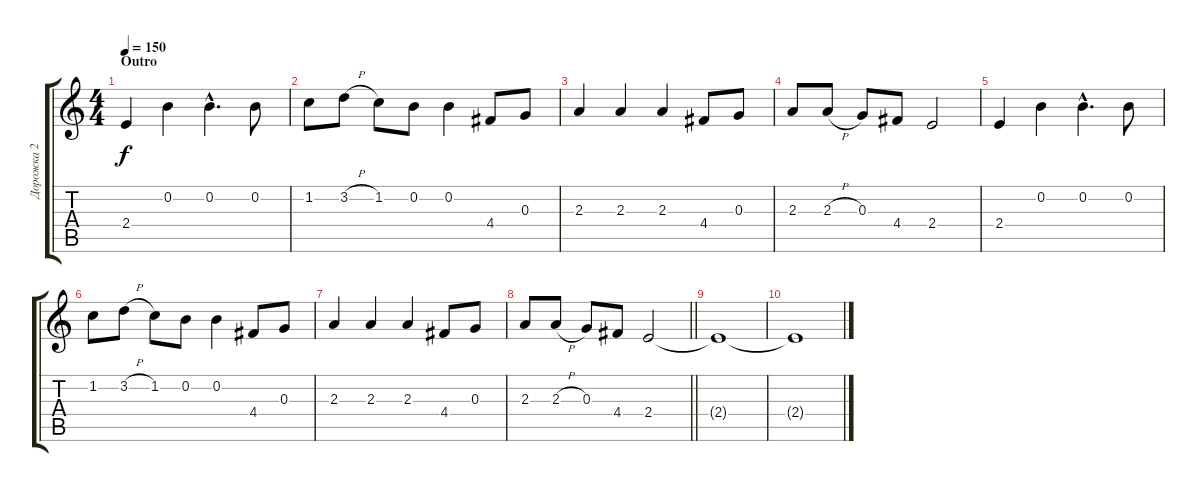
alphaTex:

\track ("Дорожка 2" "Дорожка 2") {instrument acousticguitarsteel}
\staff {score tabs}
\tuning (E4 B3 G3 D3 A2 E2) {hide}
\ts (4 4)
\section ("" "Outro")
\tempo 150
\clef g2
\ks c
2.4.4{dy f} 0.2.4 0.2{hac}.4{d} 0.2.8 |
1.2.8 3.2{h}.8 1.2.8 0.2.8 0.2.4 4.4.8 0.3.8 |
2.3.4 2.3.4 2.3.4 4.4.8 0.3.8 |
2.3.8 2.3{h}.8 0.3.8 4.4.8 2.4.2 |
2.4.4 0.2.4 0.2{hac}.4{d} 0.2.8 |
1.2.8 3.2{h}.8 1.2.8 0.2.8 0.2.4 4.4.8 0.3.8 |
2.3.4 2.3.4 2.3.4 4.4.8 0.3.8 |
\barLineRight lightlight
2.3.8 2.3{h}.8 0.3.8 4.4.8 2.4.2 |
2.4{t}.1 |
2.4{t}.1
